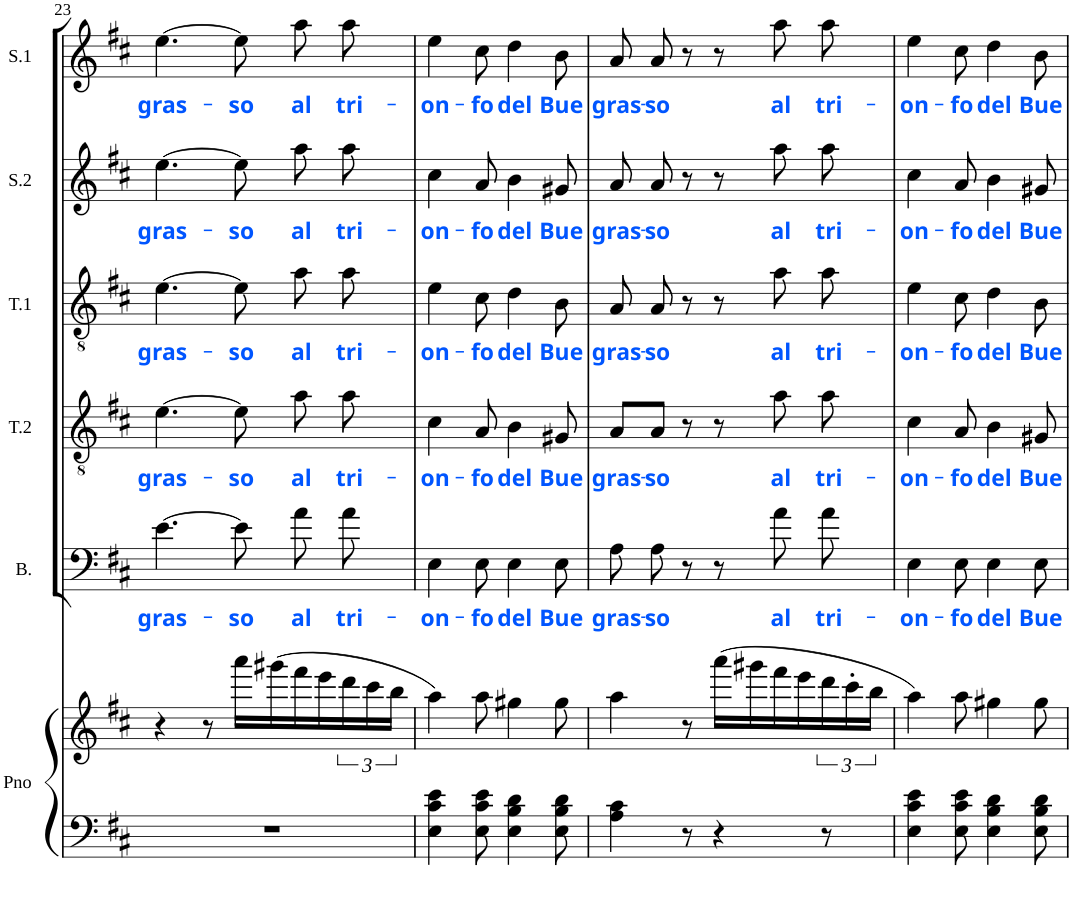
**kern	**kern	**kern	**text	**kern	**text	**kern	**text	**kern	**text	**kern	**text
*part6	*part6	*part5	*part5	*part4	*part4	*part3	*part3	*part2	*part2	*part1	*part1
*staff7	*staff6	*staff5	*staff5	*staff4	*staff4	*staff3	*staff3	*staff2	*staff2	*staff1	*staff1
*I"Piano	*	*I"Bass	*	*I"Tenor 2	*	*I"Tenor 1	*	*I"Soprano 2	*	*I"Soprano 1	*
*I'Pno	*	*I'B.	*	*I'T.2	*	*I'T.1	*	*I'S.2	*	*I'S.1	*
!!LO:PB:g=z
*clefF4	*clefG2	*clefF4	*	*clefGv2	*	*clefGv2	*	*clefG2	*	*clefG2	*
*k[f#c#]	*k[f#c#]	*k[f#c#]	*	*k[f#c#]	*	*k[f#c#]	*	*k[f#c#]	*	*k[f#c#]	*
*D:	*D:	*D:	*	*D:	*	*D:	*	*D:	*	*D:	*
*M6/8	*M6/8	*M6/8	*	*M6/8	*	*M6/8	*	*M6/8	*	*M6/8	*
=23	=23	=23	=23	=23	=23	=23	=23	=23	=23	=23	=23
!	!	!	!LO:LY:b:color=#0055FF	!	!LO:LY:b:color=#0055FF	!	!LO:LY:b:color=#0055FF	!	!LO:LY:b:color=#0055FF	!	!LO:LY:b:color=#0055FF
2.r	4r	[4.e\	gras-	[4.e\	gras-	[4.e\	gras-	[4.ee\	gras-	[4.ee\	gras-
.	8r	.	.	.	.	.	.	.	.	.	.
!	!	!	!LO:LY:b:color=#0055FF	!	!LO:LY:b:color=#0055FF	!	!LO:LY:b:color=#0055FF	!	!LO:LY:b:color=#0055FF	!	!LO:LY:b:color=#0055FF
.	16aaa\LL	8e\L]	-so	8e\]	-so	8e\L]	-so	8ee\L]	-so	8ee\L]	-so
.	(16ggg#X\	.	.	.	.	.	.	.	.	.	.
!	!	!	!LO:LY:b:color=#0055FF	!	!LO:LY:b:color=#0055FF	!	!LO:LY:b:color=#0055FF	!	!LO:LY:b:color=#0055FF	!	!LO:LY:b:color=#0055FF
.	16fff#\	8a\	al	8a\	al	8a\	al	8aa\	al	8aa\	al
.	16eee\	.	.	.	.	.	.	.	.	.	.
!	!	!	!LO:LY:b:color=#0055FF	!	!LO:LY:b:color=#0055FF	!	!LO:LY:b:color=#0055FF	!	!LO:LY:b:color=#0055FF	!	!LO:LY:b:color=#0055FF
.	24ddd\	8a\J	tri-	8a\	tri-	8a\J	tri-	8aa\J	tri-	8aa\J	tri-
.	24ccc#\	.	.	.	.	.	.	.	.	.	.
.	24bb\JJ	.	.	.	.	.	.	.	.	.	.
=24	=24	=24	=24	=24	=24	=24	=24	=24	=24	=24	=24
!	!	!	!LO:LY:b:color=#0055FF	!	!LO:LY:b:color=#0055FF	!	!LO:LY:b:color=#0055FF	!	!LO:LY:b:color=#0055FF	!	!LO:LY:b:color=#0055FF
4E\ 4c#\ 4e\	4aa\)	4E\	-on-	4c#\	-on-	4e\	-on-	4cc#\	-on-	4ee\	-on-
!	!	!	!LO:LY:b:color=#0055FF	!	!LO:LY:b:color=#0055FF	!	!LO:LY:b:color=#0055FF	!	!LO:LY:b:color=#0055FF	!	!LO:LY:b:color=#0055FF
8E\ 8c#\ 8e\	8aa\	8E\	-fo	8A/	-fo	8c#\	-fo	8a/	-fo	8cc#\	-fo
!	!	!	!LO:LY:b:color=#0055FF	!	!LO:LY:b:color=#0055FF	!	!LO:LY:b:color=#0055FF	!	!LO:LY:b:color=#0055FF	!	!LO:LY:b:color=#0055FF
4E\ 4B\ 4d\	4gg#X\	4E\	del	4B\	del	4d\	del	4b\	del	4dd\	del
!	!	!	!LO:LY:b:color=#0055FF	!	!LO:LY:b:color=#0055FF	!	!LO:LY:b:color=#0055FF	!	!LO:LY:b:color=#0055FF	!	!LO:LY:b:color=#0055FF
8E\ 8B\ 8d\	8gg#\	8E\	Bue	8G#X/	Bue	8B\	Bue	8g#X/	Bue	8b\	Bue
=25	=25	=25	=25	=25	=25	=25	=25	=25	=25	=25	=25
!	!	!	!LO:LY:b:color=#0055FF	!	!LO:LY:b:color=#0055FF	!	!LO:LY:b:color=#0055FF	!	!LO:LY:b:color=#0055FF	!	!LO:LY:b:color=#0055FF
4A\ 4c#\	4aa\	8A\L	gras-	8A/L	gras-	8A/L	gras-	8a/L	gras-	8a/L	gras-
!	!	!	!LO:LY:b:color=#0055FF	!	!LO:LY:b:color=#0055FF	!	!LO:LY:b:color=#0055FF	!	!LO:LY:b:color=#0055FF	!	!LO:LY:b:color=#0055FF
.	.	8A\J	-so	8A/J	-so	8A/J	-so	8a/J	-so	8a/J	-so
8r	8r	8r	.	8r	.	8r	.	8r	.	8r	.
4r	(16aaa\LL	8r	.	8r	.	8r	.	8r	.	8r	.
.	16ggg#X\	.	.	.	.	.	.	.	.	.	.
!	!	!	!LO:LY:b:color=#0055FF	!	!LO:LY:b:color=#0055FF	!	!LO:LY:b:color=#0055FF	!	!LO:LY:b:color=#0055FF	!	!LO:LY:b:color=#0055FF
.	16fff#\	8a\L	al	8a\	al	8a\L	al	8aa\L	al	8aa\L	al
.	16eee\	.	.	.	.	.	.	.	.	.	.
!	!	!	!LO:LY:b:color=#0055FF	!	!LO:LY:b:color=#0055FF	!	!LO:LY:b:color=#0055FF	!	!LO:LY:b:color=#0055FF	!	!LO:LY:b:color=#0055FF
8r	24ddd\	8a\J	tri-	8a\	tri-	8a\J	tri-	8aa\J	tri-	8aa\J	tri-
.	24ccc#'\	.	.	.	.	.	.	.	.	.	.
.	24bb\JJ	.	.	.	.	.	.	.	.	.	.
=26	=26	=26	=26	=26	=26	=26	=26	=26	=26	=26	=26
!	!	!	!LO:LY:b:color=#0055FF	!	!LO:LY:b:color=#0055FF	!	!LO:LY:b:color=#0055FF	!	!LO:LY:b:color=#0055FF	!	!LO:LY:b:color=#0055FF
4E\ 4c#\ 4e\	4aa\)	4E\	-on-	4c#\	-on-	4e\	-on-	4cc#\	-on-	4ee\	-on-
!	!	!	!LO:LY:b:color=#0055FF	!	!LO:LY:b:color=#0055FF	!	!LO:LY:b:color=#0055FF	!	!LO:LY:b:color=#0055FF	!	!LO:LY:b:color=#0055FF
8E\ 8c#\ 8e\	8aa\	8E\	-fo	8A/	-fo	8c#\	-fo	8a/	-fo	8cc#\	-fo
!	!	!	!LO:LY:b:color=#0055FF	!	!LO:LY:b:color=#0055FF	!	!LO:LY:b:color=#0055FF	!	!LO:LY:b:color=#0055FF	!	!LO:LY:b:color=#0055FF
4E\ 4B\ 4d\	4gg#X\	4E\	del	4B\	del	4d\	del	4b\	del	4dd\	del
!	!	!	!LO:LY:b:color=#0055FF	!	!LO:LY:b:color=#0055FF	!	!LO:LY:b:color=#0055FF	!	!LO:LY:b:color=#0055FF	!	!LO:LY:b:color=#0055FF
8E\ 8B\ 8d\	8gg#\	8E\	Bue	8G#X/	Bue	8B\	Bue	8g#X/	Bue	8b\	Bue
=	=	=	=	=	=	=	=	=	=	=	=
*-	*-	*-	*-	*-	*-	*-	*-	*-	*-	*-	*-
